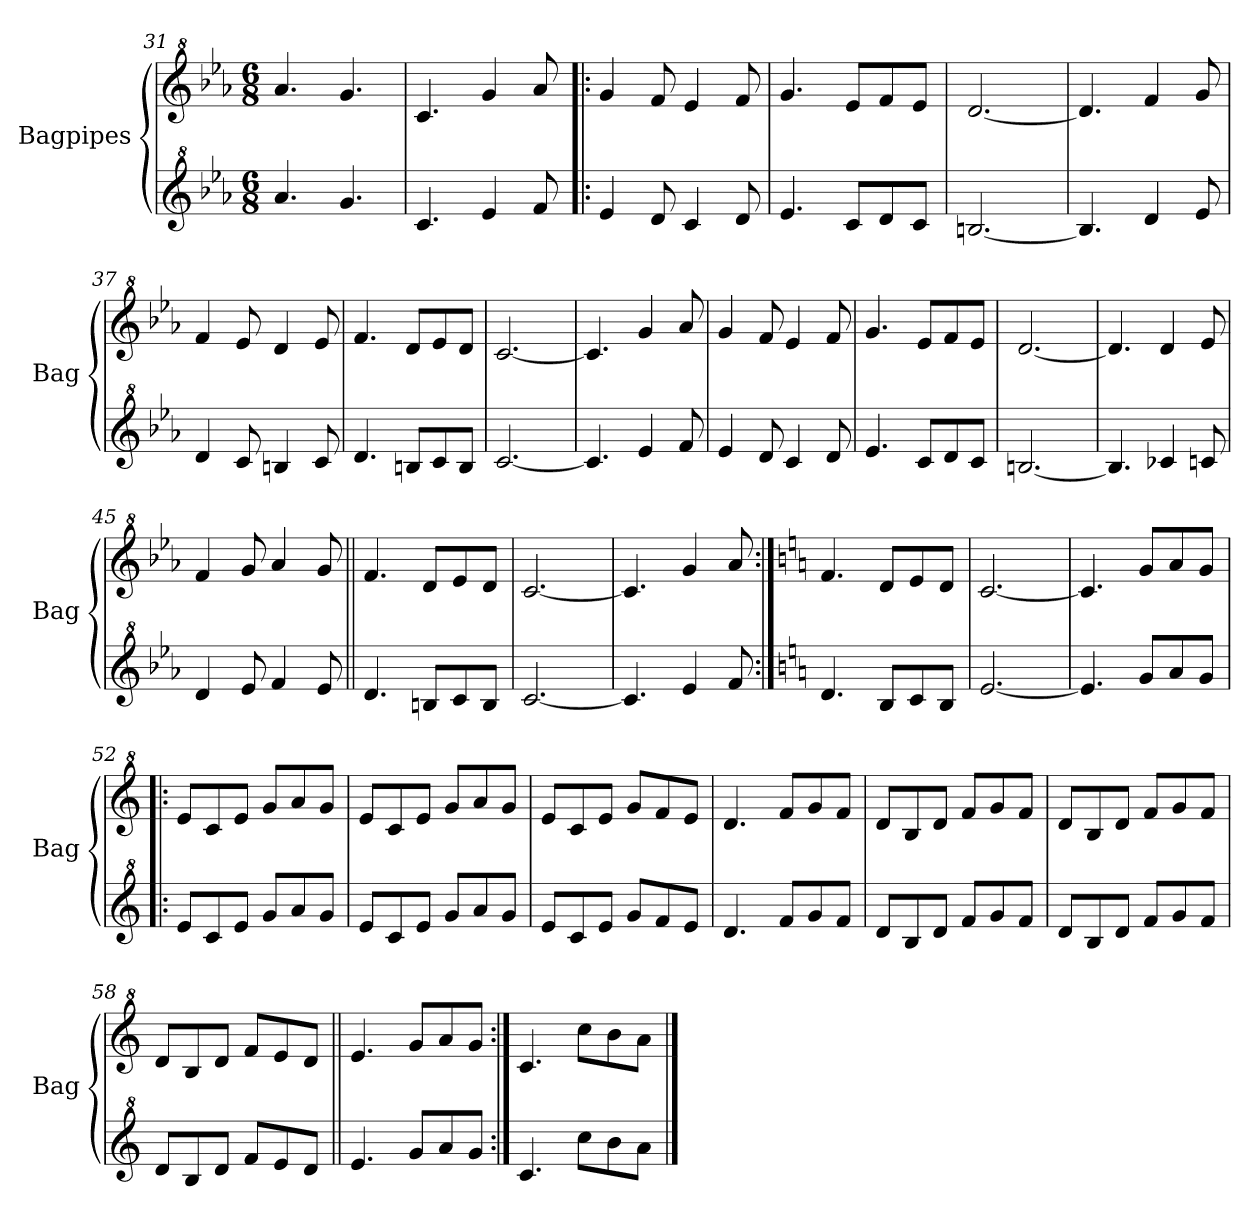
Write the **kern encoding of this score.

**kern	**kern
*part2	*part1
*staff2	*staff1
*I"Bagpipes	*I"Bagpipes
*I'Bag	*I'Bag
*clefG^2	*clefG^2
*k[b-e-a-]	*k[b-e-a-]
*E-:	*E-:
*M6/8	*M6/8
=31	=31
4.aa-/	4.aa-/
4.gg/	4.gg/
=32	=32
4.cc/	4.cc/
4ee-/	4gg/
8ff/	8aa-/
=33!|:	=33!|:
4ee-/	4gg/
8dd/	8ff/
4cc/	4ee-/
8dd/	8ff/
!!LO:LB:g=z
=34	=34
4.ee-/	4.gg/
8cc/L	8ee-/L
8dd/	8ff/
8cc/J	8ee-/J
=35	=35
[2.bn/	[2.dd/
=36	=36
4.b/]	4.dd/]
4dd/	4ff/
8ee-/	8gg/
=37	=37
4dd/	4ff/
8cc/	8ee-/
4bn/	4dd/
8cc/	8ee-/
=38	=38
4.dd/	4.ff/
8bn/L	8dd/L
8cc/	8ee-/
8b/J	8dd/J
=39	=39
[2.cc/	[2.cc/
=40	=40
4.cc/]	4.cc/]
4ee-/	4gg/
8ff/	8aa-/
=41	=41
4ee-/	4gg/
8dd/	8ff/
4cc/	4ee-/
8dd/	8ff/
=42	=42
4.ee-/	4.gg/
8cc/L	8ee-/L
8dd/	8ff/
8cc/J	8ee-/J
=43	=43
[2.bn/	[2.dd/
!!LO:LB:g=z
=44	=44
4.b/]	4.dd/]
4cc-X/	4dd/
8ccn/	8ee-/
=45	=45
4dd/	4ff/
8ee-/	8gg/
4ff/	4aa-/
8ee-/	8gg/
=46||	=46||
4.dd/	4.ff/
8bn/L	8dd/L
8cc/	8ee-/
8b/J	8dd/J
=47	=47
[2.cc/	[2.cc/
=48	=48
4.cc/]	4.cc/]
4ee-/	4gg/
8ff/	8aa-/
=49:|!	=49:|!
*k[]	*k[]
*C:	*C:
4.dd/	4.ff/
8b/L	8dd/L
8cc/	8ee/
8b/J	8dd/J
=50	=50
[2.ee/	[2.cc/
=51	=51
4.ee/]	4.cc/]
8gg/L	8gg/L
8aa/	8aa/
8gg/J	8gg/J
=52!|:	=52!|:
8ee/L	8ee/L
8cc/	8cc/
8ee/J	8ee/J
8gg/L	8gg/L
8aa/	8aa/
8gg/J	8gg/J
!!LO:PB:g=z
=53	=53
8ee/L	8ee/L
8cc/	8cc/
8ee/J	8ee/J
8gg/L	8gg/L
8aa/	8aa/
8gg/J	8gg/J
=54	=54
8ee/L	8ee/L
8cc/	8cc/
8ee/J	8ee/J
8gg/L	8gg/L
8ff/	8ff/
8ee/J	8ee/J
=55	=55
4.dd/	4.dd/
8ff/L	8ff/L
8gg/	8gg/
8ff/J	8ff/J
=56	=56
8dd/L	8dd/L
8b/	8b/
8dd/J	8dd/J
8ff/L	8ff/L
8gg/	8gg/
8ff/J	8ff/J
=57	=57
8dd/L	8dd/L
8b/	8b/
8dd/J	8dd/J
8ff/L	8ff/L
8gg/	8gg/
8ff/J	8ff/J
=58	=58
8dd/L	8dd/L
8b/	8b/
8dd/J	8dd/J
8ff/L	8ff/L
8ee/	8ee/
8dd/J	8dd/J
=59||	=59||
4.ee/	4.ee/
8gg/L	8gg/L
8aa/	8aa/
8gg/J	8gg/J
=60:|!	=60:|!
4.cc/	4.cc/
8ccc\L	8ccc\L
8bb\	8bb\
8aa\J	8aa\J
==	==
*-	*-
